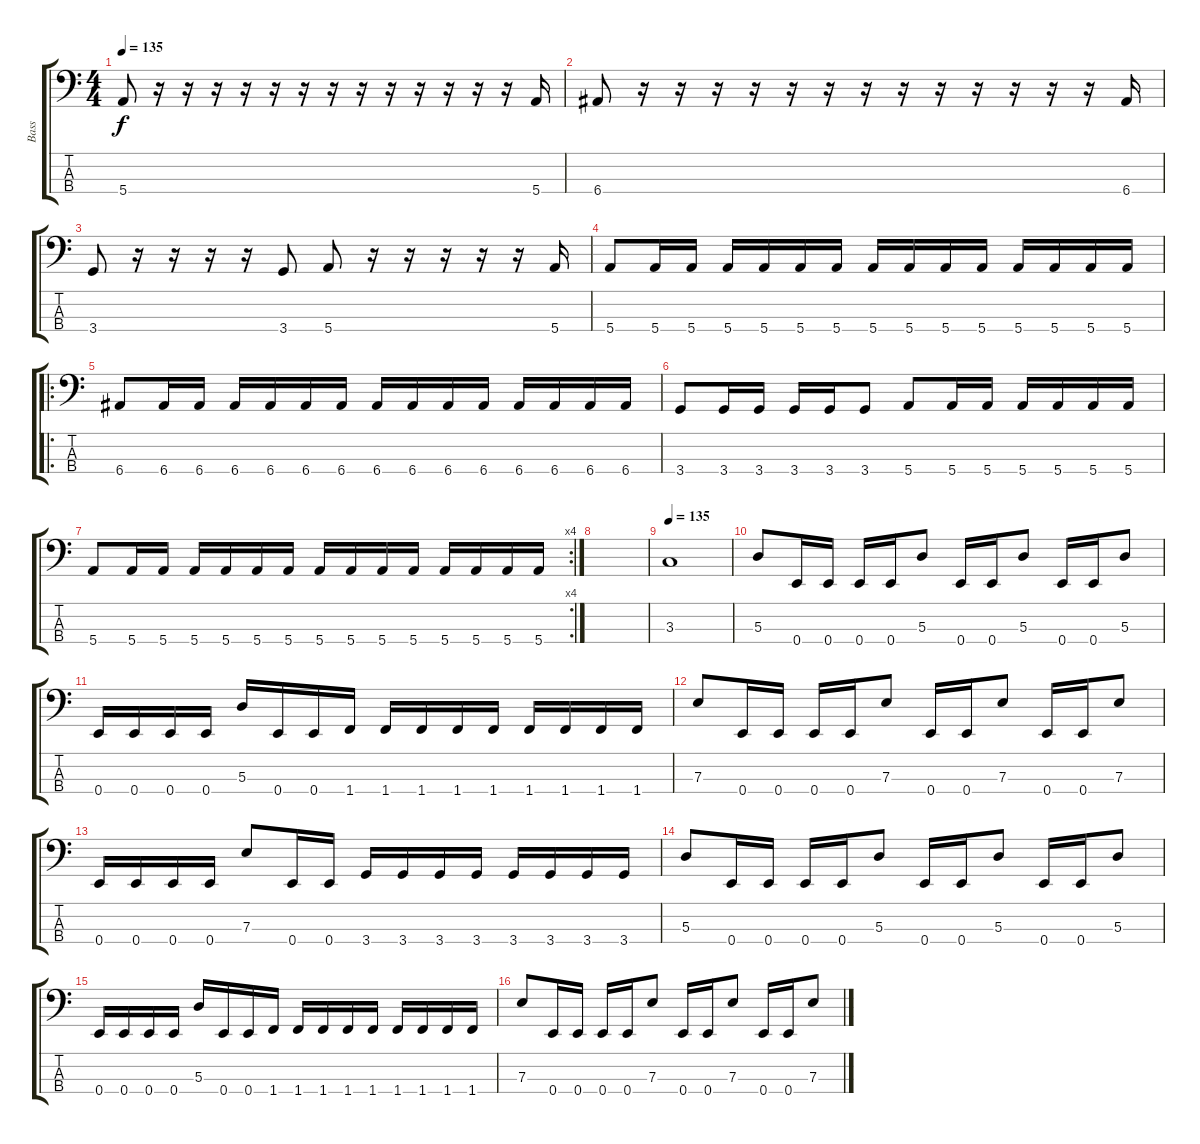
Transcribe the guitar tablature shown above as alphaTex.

\track ("Bass" "Bass") {instrument electricbasspick}
\staff {score tabs}
\tuning (G2 D2 A1 E1) {hide}
\ts (4 4)
\tempo 135
\clef f4
\ks c
5.4.8{dy f} r.16 r.16 r.16 r.16 r.16 r.16 r.16 r.16 r.16 r.16 r.16 r.16 r.16 5.4.16 |
6.4.8 r.16 r.16 r.16 r.16 r.16 r.16 r.16 r.16 r.16 r.16 r.16 r.16 r.16 6.4.16 |
3.4.8 r.16 r.16 r.16 r.16 3.4.8 5.4.8 r.16 r.16 r.16 r.16 r.16 5.4.16 |
5.4.8 5.4.16 5.4.16 5.4.16 5.4.16 5.4.16 5.4.16 5.4.16 5.4.16 5.4.16 5.4.16 5.4.16 5.4.16 5.4.16 5.4.16 |
\ro
6.4.8 6.4.16 6.4.16 6.4.16 6.4.16 6.4.16 6.4.16 6.4.16 6.4.16 6.4.16 6.4.16 6.4.16 6.4.16 6.4.16 6.4.16 |
3.4.8 3.4.16 3.4.16 3.4.16 3.4.16 3.4.8 5.4.8 5.4.16 5.4.16 5.4.16 5.4.16 5.4.16 5.4.16 |
\rc 4
5.4.8 5.4.16 5.4.16 5.4.16 5.4.16 5.4.16 5.4.16 5.4.16 5.4.16 5.4.16 5.4.16 5.4.16 5.4.16 5.4.16 5.4.16 |
|
\tempo 135
3.3.1 |
5.3.8 0.4.16 0.4.16 0.4.16 0.4.16 5.3.8 0.4.16 0.4.16 5.3.8 0.4.16 0.4.16 5.3.8 |
0.4.16 0.4.16 0.4.16 0.4.16 5.3.16 0.4.16 0.4.16 1.4.16 1.4.16 1.4.16 1.4.16 1.4.16 1.4.16 1.4.16 1.4.16 1.4.16 |
7.3.8 0.4.16 0.4.16 0.4.16 0.4.16 7.3.8 0.4.16 0.4.16 7.3.8 0.4.16 0.4.16 7.3.8 |
0.4.16 0.4.16 0.4.16 0.4.16 7.3.8 0.4.16 0.4.16 3.4.16 3.4.16 3.4.16 3.4.16 3.4.16 3.4.16 3.4.16 3.4.16 |
5.3.8 0.4.16 0.4.16 0.4.16 0.4.16 5.3.8 0.4.16 0.4.16 5.3.8 0.4.16 0.4.16 5.3.8 |
0.4.16 0.4.16 0.4.16 0.4.16 5.3.16 0.4.16 0.4.16 1.4.16 1.4.16 1.4.16 1.4.16 1.4.16 1.4.16 1.4.16 1.4.16 1.4.16 |
7.3.8 0.4.16 0.4.16 0.4.16 0.4.16 7.3.8 0.4.16 0.4.16 7.3.8 0.4.16 0.4.16 7.3.8
